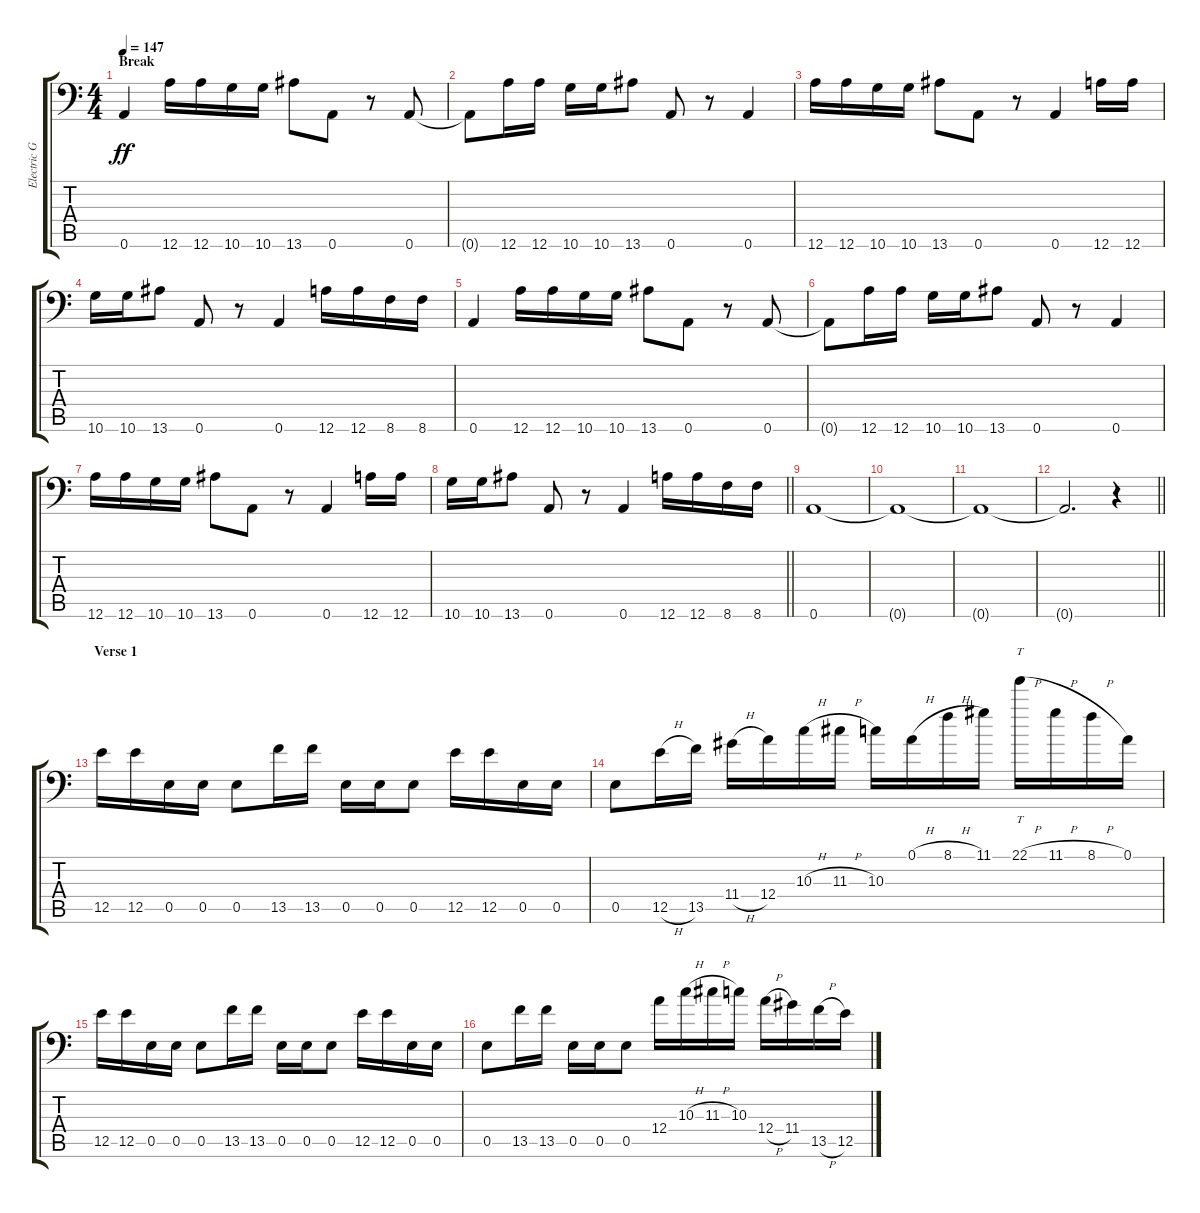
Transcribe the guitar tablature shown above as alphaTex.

\track ("Electric Guitar 2" "Electric G") {instrument overdrivenguitar}
\staff {score tabs}
\tuning (A3 Gb3 D3 A2 E2 A1) {hide}
\ts (4 4)
\section ("" "Break")
\tempo 147
\clef f4
\ks aminor
0.6.4{dy ff} 12.6.16 12.6.16 10.6.16 10.6.16 13.6.8 0.6.8 r.8 0.6.8 |
0.6{t}.8 12.6.16 12.6.16 10.6.16 10.6.16 13.6.8 0.6.8 r.8 0.6.4 |
12.6.16 12.6.16 10.6.16 10.6.16 13.6.8 0.6.8 r.8 0.6.4 12.6.16 12.6.16 |
10.6.16 10.6.16 13.6.8 0.6.8 r.8 0.6.4 12.6.16 12.6.16 8.6.16 8.6.16 |
0.6.4 12.6.16 12.6.16 10.6.16 10.6.16 13.6.8 0.6.8 r.8 0.6.8 |
0.6{t}.8 12.6.16 12.6.16 10.6.16 10.6.16 13.6.8 0.6.8 r.8 0.6.4 |
12.6.16 12.6.16 10.6.16 10.6.16 13.6.8 0.6.8 r.8 0.6.4 12.6.16 12.6.16 |
\barLineRight lightlight
10.6.16 10.6.16 13.6.8 0.6.8 r.8 0.6.4 12.6.16 12.6.16 8.6.16 8.6.16 |
\section ("" "")
0.6.1 |
0.6{t}.1 |
0.6{t}.1 |
\barLineRight lightlight
0.6{t}.2{d} r.4 |
\section ("" "Verse 1")
12.5.16 12.5.16 0.5.16 0.5.16 0.5.8 13.5.16 13.5.16 0.5.16 0.5.16 0.5.8 12.5.16 12.5.16 0.5.16 0.5.16 |
0.5.8 12.5{h}.16 13.5.16 11.4{h}.16 12.4.16 10.3{h}.16 11.3{h}.16 10.3.16 0.1{h}.16 8.1{h}.16 11.1.16 22.1{h}.16{tt} 11.1{h}.16 8.1{h}.16 0.1.16 |
12.5.16 12.5.16 0.5.16 0.5.16 0.5.8 13.5.16 13.5.16 0.5.16 0.5.16 0.5.8 12.5.16 12.5.16 0.5.16 0.5.16 |
0.5.8 13.5.16 13.5.16 0.5.16 0.5.16 0.5.8 12.4.16 10.3{h}.16 11.3{h}.16 10.3.16 12.4{h}.16 11.4.16 13.5{h}.16 12.5.16
